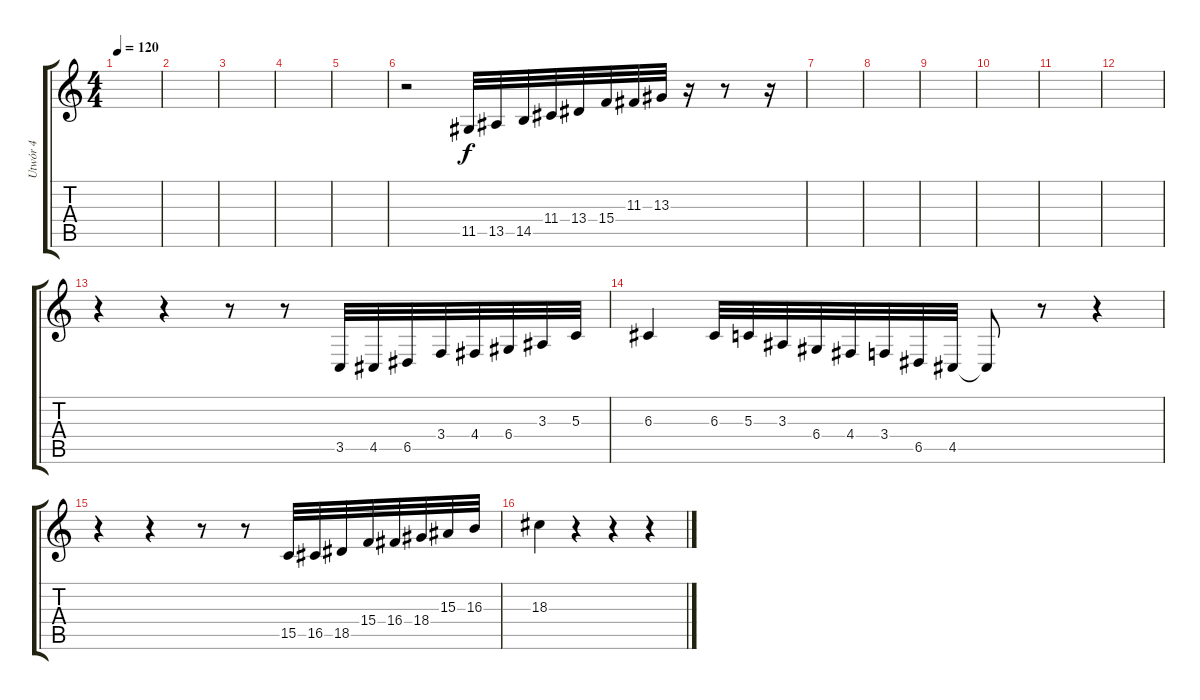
\track ("Utwór 4" "Utwór 4") {instrument orchestralharp}
\staff {score tabs}
\tuning (E4 B3 G3 D3 A2 E2) {hide}
\ts (4 4)
\tempo 120
\clef g2
\ks c
|
|
|
|
|
r.2 11.5.32 13.5.32 14.5.32 11.4.32 13.4.32 15.4.32 11.3.32 13.3.32 r.16 r.8 r.16 |
|
|
|
|
|
|
r.4 r.4 r.8 r.8 3.5.32 4.5.32 6.5.32 3.4.32 4.4.32 6.4.32 3.3.32 5.3.32 |
6.3.4 6.3.32 5.3.32 3.3.32 6.4.32 4.4.32 3.4.32 6.5.32 4.5.32 4.5{t}.8 r.8 r.4 |
r.4 r.4 r.8 r.8 15.5.32 16.5.32 18.5.32 15.4.32 16.4.32 18.4.32 15.3.32 16.3.32 |
18.3.4 r.4 r.4 r.4
